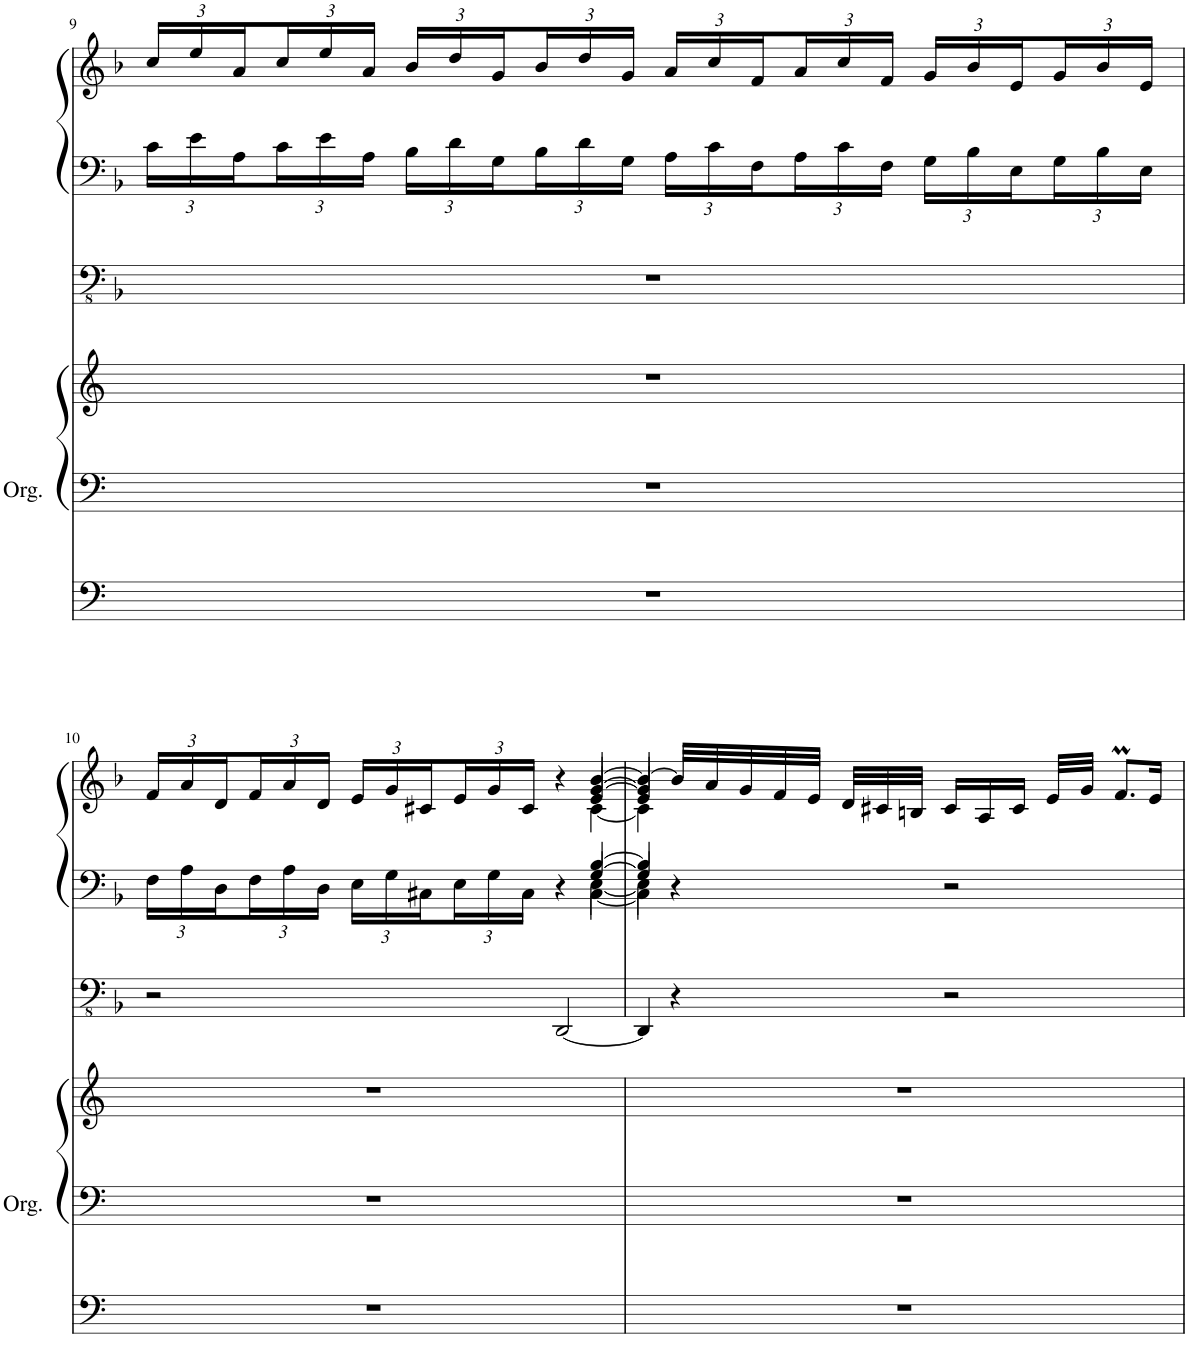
**kern	**kern	**kern	**kern	**kern	**kern
*part2	*part2	*part2	*part1	*part1	*part1
*staff6	*staff5	*staff4	*staff3	*staff2	*staff1
*I"Organ	*	*	*I"Organ	*	*
*I'Org.	*	*	*	*	*
!!LO:PB:g=z
*clefF4	*clefF4	*clefG2	*clefFv4	*clefF4	*clefG2
*	*	*	*Trd1c2	*Trd1c2	*Trd1c2
*k[]	*k[]	*k[]	*k[b-]	*k[b-]	*k[b-]
*M4/4	*M4/4	*M4/4	*M4/4	*M4/4	*M4/4
*	*	*	*	*Xbrackettup	*Xbrackettup
=9	=9	=9	=9	=9	=9
1r	1r	1r	1r	24c\LL	24cc/LL
.	.	.	.	24e\	24ee/
.	.	.	.	24A\	24a/
.	.	.	.	24c\	24cc/
.	.	.	.	24e\	24ee/
.	.	.	.	24A\JJ	24a/JJ
.	.	.	.	24B-\LL	24b-/LL
.	.	.	.	24d\	24dd/
.	.	.	.	24G\	24g/
.	.	.	.	24B-\	24b-/
.	.	.	.	24d\	24dd/
.	.	.	.	24G\JJ	24g/JJ
.	.	.	.	24A\LL	24a/LL
.	.	.	.	24c\	24cc/
.	.	.	.	24F\	24f/
.	.	.	.	24A\	24a/
.	.	.	.	24c\	24cc/
.	.	.	.	24F\JJ	24f/JJ
.	.	.	.	24G\LL	24g/LL
.	.	.	.	24B-\	24b-/
.	.	.	.	24E\	24e/
.	.	.	.	24G\	24g/
.	.	.	.	24B-\	24b-/
.	.	.	.	24E\JJ	24e/JJ
!!LO:LB:g=z
=10	=10	=10	=10	=10	=10
*	*	*	*	*^	*^
*	*	*	*	*	*^	*	*^
*	*	*	*	*	*	*^	*	*	*^
1r	1r	1r	2r	24F\LL	2.ryy	2.ryy	2.ryy	24f/LL	2.ryy	2.ryy	2.ryy
.	.	.	.	24A\	.	.	.	24a/	.	.	.
.	.	.	.	24D\	.	.	.	24d/	.	.	.
.	.	.	.	24F\	.	.	.	24f/	.	.	.
.	.	.	.	24A\	.	.	.	24a/	.	.	.
.	.	.	.	24D\JJ	.	.	.	24d/JJ	.	.	.
.	.	.	.	24E\LL	.	.	.	24e/LL	.	.	.
.	.	.	.	24G\	.	.	.	24g/	.	.	.
.	.	.	.	24C#X\	.	.	.	24c#X/	.	.	.
.	.	.	.	24E\	.	.	.	24e/	.	.	.
.	.	.	.	24G\	.	.	.	24g/	.	.	.
.	.	.	.	24C#\JJ	.	.	.	24c#/JJ	.	.	.
.	.	.	[2DDD/	4r	.	.	.	4r	.	.	.
.	.	.	.	[4C#\	[4E\	[4G/	[4B-/	[4b-/	[4c#\	[4e/	[4g/
=11	=11	=11	=11	=11	=11	=11	=11	=11	=11	=11	=11
1r	1r	1r	4DDD/]	4C#\]	4E\]	4G/]	4B-/]	4b-/_	4c#\]	4e/]	4g/]
.	.	.	4r	4r	2.ryy	2.ryy	2.ryy	32b-/LLL]	2.ryy	2.ryy	2.ryy
.	.	.	.	.	.	.	.	32a/	.	.	.
.	.	.	.	.	.	.	.	32g/	.	.	.
.	.	.	.	.	.	.	.	32f/	.	.	.
.	.	.	.	.	.	.	.	32e/JJJ	.	.	.
.	.	.	.	.	.	.	.	32d/LLL	.	.	.
.	.	.	.	.	.	.	.	32c#X/	.	.	.
.	.	.	.	.	.	.	.	32Bn/JJJ	.	.	.
.	.	.	2r	2r	.	.	.	16c#/LL	.	.	.
.	.	.	.	.	.	.	.	16A/	.	.	.
.	.	.	.	.	.	.	.	16c#/JJ	.	.	.
.	.	.	.	.	.	.	.	32e/LLL	.	.	.
.	.	.	.	.	.	.	.	32g/JJJ	.	.	.
.	.	.	.	.	.	.	.	8.fM/L	.	.	.
.	.	.	.	.	.	.	.	16e/Jk	.	.	.
*	*	*	*	*v	*v	*v	*v	*	*	*	*
*	*	*	*	*	*v	*v	*v	*v
=	=	=	=	=	=
*-	*-	*-	*-	*-	*-
